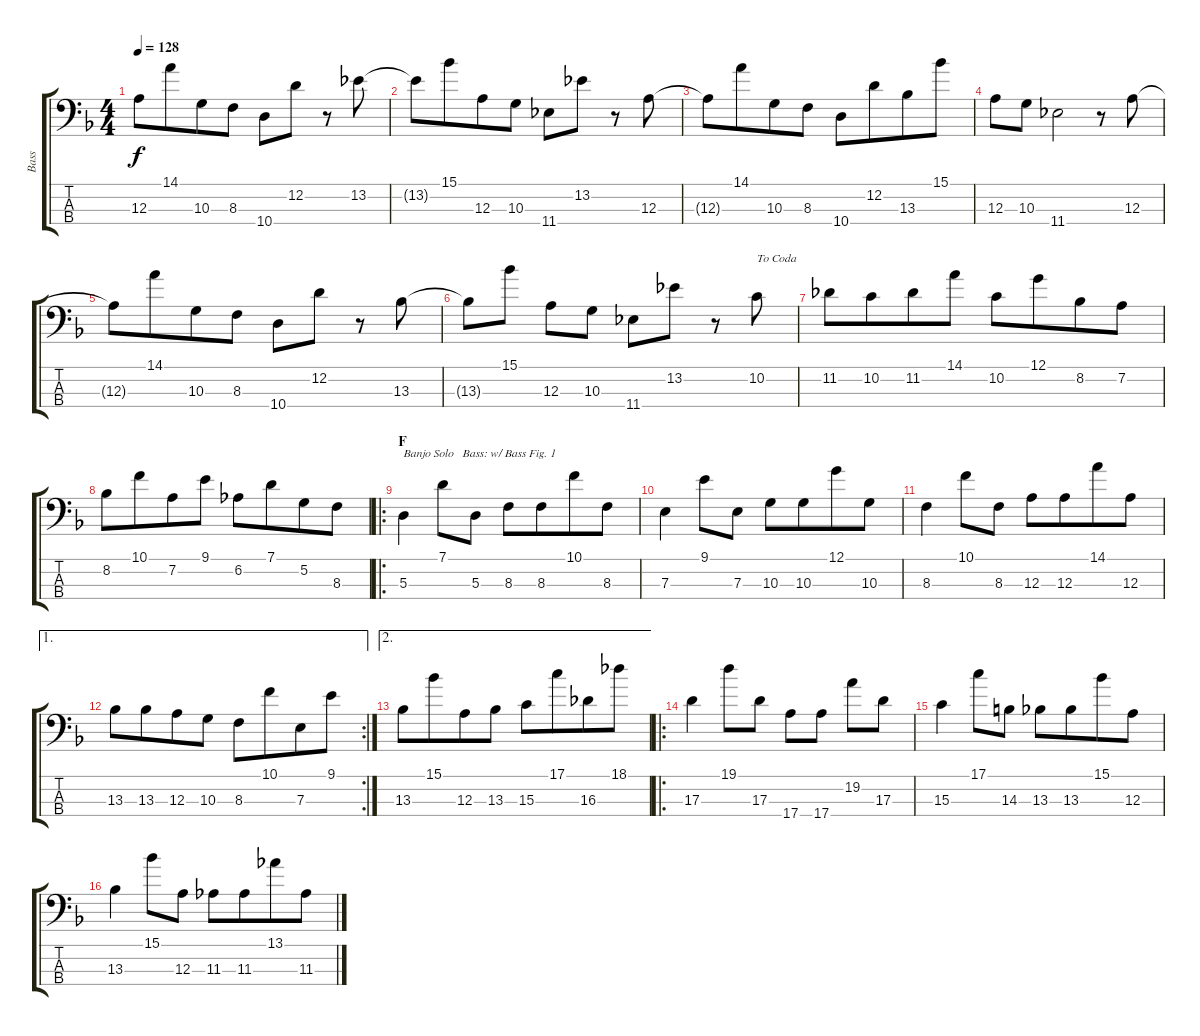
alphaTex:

\track ("Bass" "Bass") {instrument electricbassfinger}
\staff {score tabs}
\tuning (G2 D2 A1 E1) {hide}
\ts (4 4)
\tempo 128
\clef f4
\ks f
12.3{t}.8{dy f} 14.1.8{beam merge} 10.3.8 8.3.8 10.4.8 12.2.8 r.8 13.2.8 |
13.2{t}.8 15.1.8{beam merge} 12.3.8 10.3.8 11.4.8 13.2.8 r.8 12.3.8 |
12.3{t}.8 14.1.8{beam merge} 10.3.8 8.3.8 10.4.8 12.2.8{beam merge} 13.3.8 15.1.8 |
12.3.8 10.3.8 11.4.2 r.8 12.3.8 |
12.3{t}.8 14.1.8{beam merge} 10.3.8 8.3.8 10.4.8 12.2.8 r.8 13.3.8 |
13.3{t}.8 15.1.8 12.3.8 10.3.8 11.4.8 13.2.8 r.8 10.2.8{txt "To Coda"} |
11.2.8 10.2.8{beam merge} 11.2.8 14.1.8 10.2.8 12.1.8{beam merge} 8.2.8 7.2.8 |
8.2.8 10.1.8{beam merge} 7.2.8 9.1.8 6.2.8 7.1.8{beam merge} 5.2.8 8.3.8 |
\ro
\section ("" "F")
5.3.4{txt "Banjo Solo   Bass: w/ Bass Fig. 1"} 7.1.8 5.3.8 8.3.8 8.3.8{beam merge} 10.1.8 8.3.8 |
7.3.4 9.1.8 7.3.8 10.3.8 10.3.8{beam merge} 12.1.8 10.3.8 |
8.3.4 10.1.8 8.3.8 12.3.8 12.3.8{beam merge} 14.1.8 12.3.8 |
\ae 1
\rc 2
13.3.8 13.3.8{beam merge} 12.3.8 10.3.8 8.3.8{beam merge} 10.1.8{beam merge} 7.3.8 9.1.8 |
\ae 2
13.3.8 15.1.8{beam merge} 12.3.8 13.3.8 15.3.8 17.1.8{beam merge} 16.3.8 18.1.8 |
\ro
17.3.4 19.1.8{beam merge} 17.3.8 17.4.8 17.4.8 19.2.8 17.3.8 |
15.3.4 17.1.8 14.3.8 13.3.8 13.3.8{beam merge} 15.1.8 12.3.8 |
13.3.4 15.1.8 12.3.8 11.3.8 11.3.8{beam merge} 13.1.8 11.3.8
